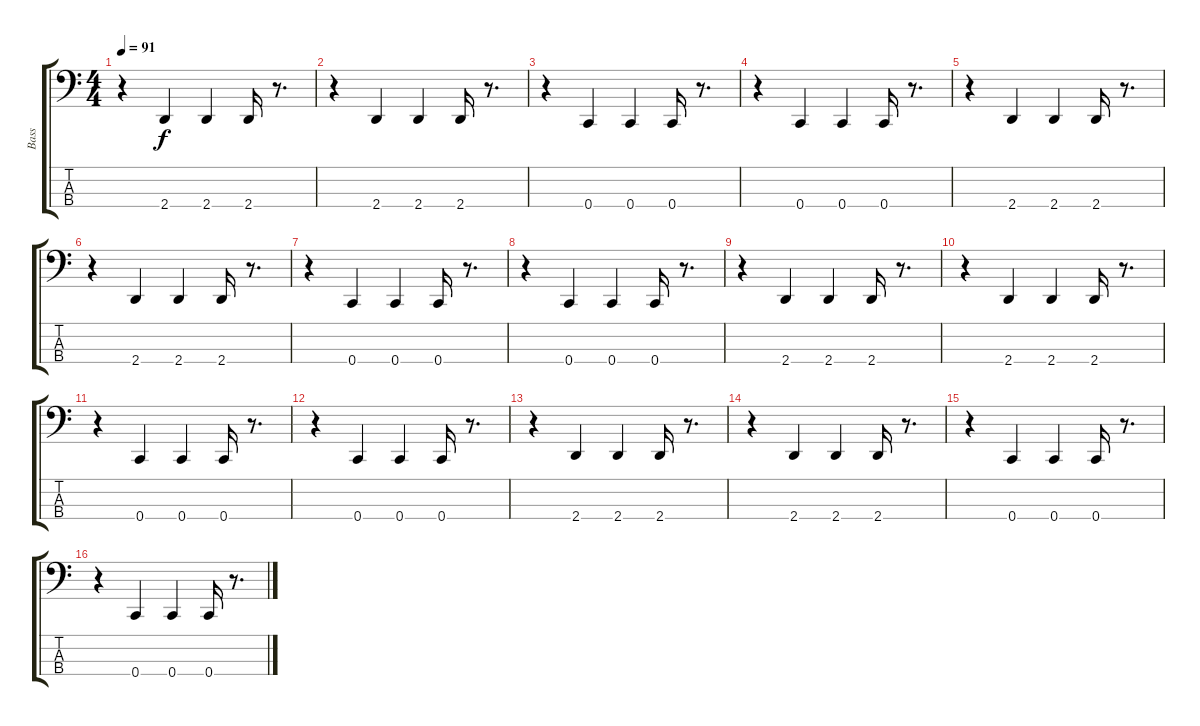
\track ("Bass" "Bass") {instrument electricbassfinger}
\staff {score tabs}
\tuning (Eb2 Bb1 F1 C1) {hide}
\ts (4 4)
\tempo 91
\clef f4
\ks c
r.4{dy f} 2.4.4 2.4.4 2.4.16 r.8{d} |
r.4 2.4.4 2.4.4 2.4.16 r.8{d} |
r.4 0.4.4 0.4.4 0.4.16 r.8{d} |
r.4 0.4.4 0.4.4 0.4.16 r.8{d} |
r.4 2.4.4 2.4.4 2.4.16 r.8{d} |
r.4 2.4.4 2.4.4 2.4.16 r.8{d} |
r.4 0.4.4 0.4.4 0.4.16 r.8{d} |
r.4 0.4.4 0.4.4 0.4.16 r.8{d} |
r.4 2.4.4 2.4.4 2.4.16 r.8{d} |
r.4 2.4.4 2.4.4 2.4.16 r.8{d} |
r.4 0.4.4 0.4.4 0.4.16 r.8{d} |
r.4 0.4.4 0.4.4 0.4.16 r.8{d} |
r.4 2.4.4 2.4.4 2.4.16 r.8{d} |
r.4 2.4.4 2.4.4 2.4.16 r.8{d} |
r.4 0.4.4 0.4.4 0.4.16 r.8{d} |
r.4 0.4.4 0.4.4 0.4.16 r.8{d}
